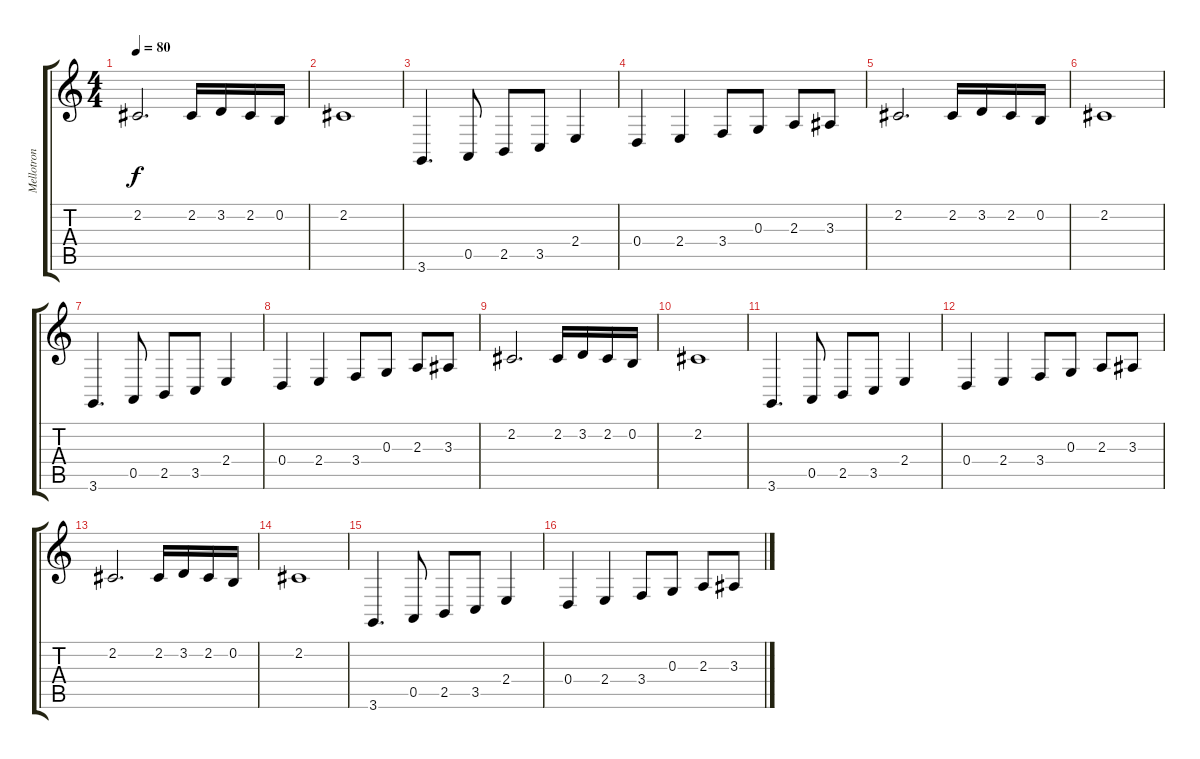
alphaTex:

\track ("Mellotron     " "Mellotron ") {instrument clavinet}
\staff {score tabs}
\tuning (E4 B3 G3 D3 A2 E2) {hide}
\ts (4 4)
\tempo 80
\clef g2
\ks c
2.2.2{d dy f} 2.2.16 3.2.16 2.2.16 0.2.16 |
2.2.1 |
3.6.4{d} 0.5.8 2.5.8 3.5.8 2.4.4 |
0.4.4 2.4.4 3.4.8 0.3.8 2.3.8 3.3.8 |
2.2.2{d} 2.2.16 3.2.16 2.2.16 0.2.16 |
2.2.1 |
3.6.4{d} 0.5.8 2.5.8 3.5.8 2.4.4 |
0.4.4 2.4.4 3.4.8 0.3.8 2.3.8 3.3.8 |
2.2.2{d} 2.2.16 3.2.16 2.2.16 0.2.16 |
2.2.1 |
3.6.4{d} 0.5.8 2.5.8 3.5.8 2.4.4 |
0.4.4 2.4.4 3.4.8 0.3.8 2.3.8 3.3.8 |
2.2.2{d} 2.2.16 3.2.16 2.2.16 0.2.16 |
2.2.1 |
3.6.4{d} 0.5.8 2.5.8 3.5.8 2.4.4 |
0.4.4 2.4.4 3.4.8 0.3.8 2.3.8 3.3.8
